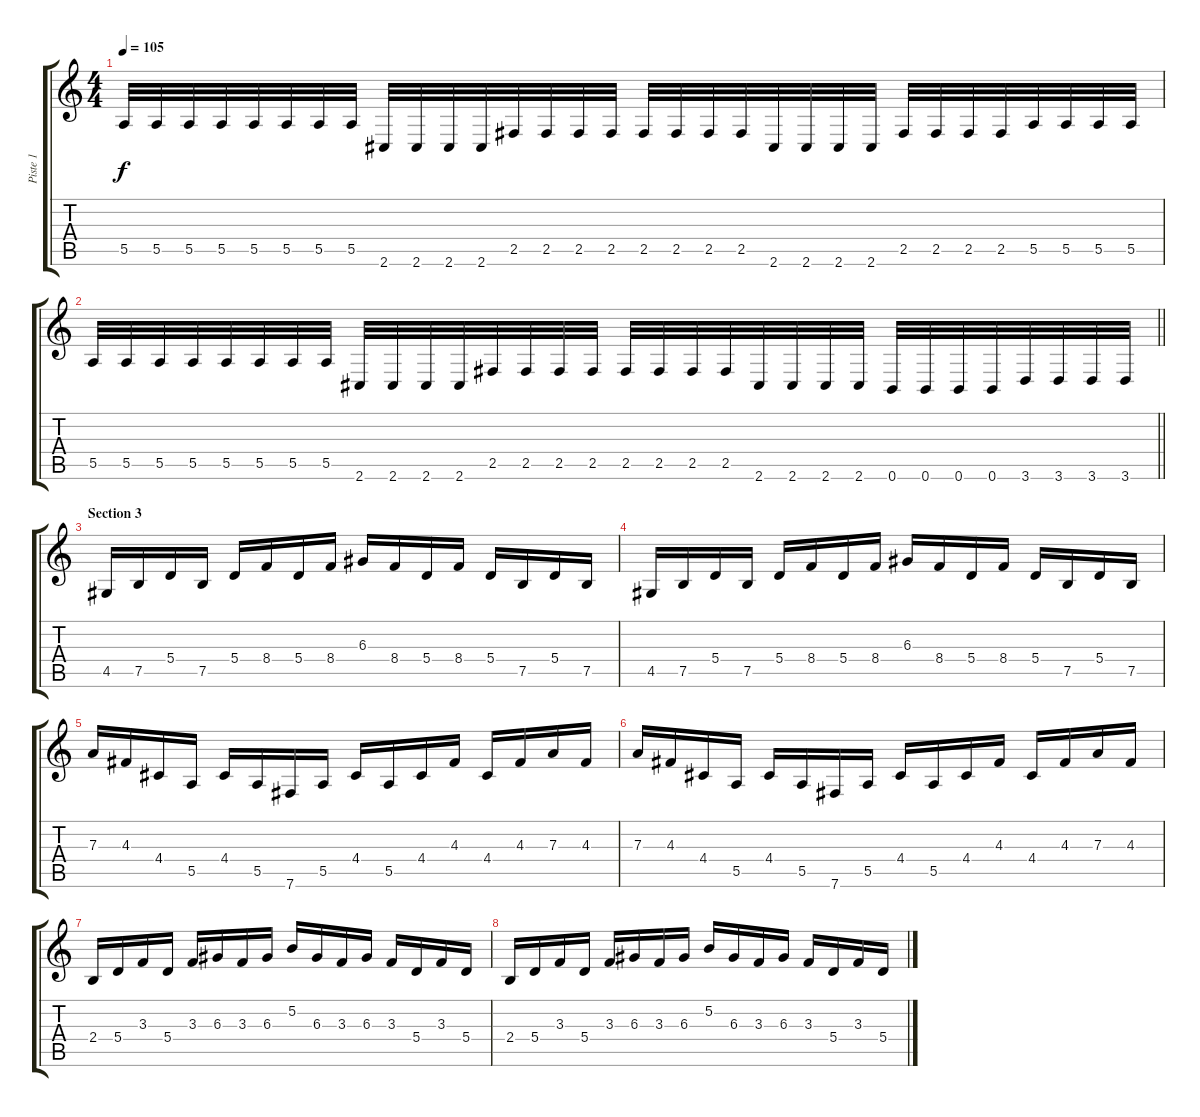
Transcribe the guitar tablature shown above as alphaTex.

\track ("Piste 1" "Piste 1") {instrument distortionguitar}
\staff {score tabs}
\tuning (B3 Gb3 D3 A2 E2 B1) {hide}
\ts (4 4)
\tempo 105
\clef g2
\ks c
5.5.32{dy f} 5.5.32 5.5.32 5.5.32 5.5.32 5.5.32 5.5.32 5.5.32 2.6.32 2.6.32 2.6.32 2.6.32 2.5.32 2.5.32 2.5.32 2.5.32 2.5.32 2.5.32 2.5.32 2.5.32 2.6.32 2.6.32 2.6.32 2.6.32 2.5.32 2.5.32 2.5.32 2.5.32 5.5.32 5.5.32 5.5.32 5.5.32 |
\barLineRight lightlight
5.5.32 5.5.32 5.5.32 5.5.32 5.5.32 5.5.32 5.5.32 5.5.32 2.6.32 2.6.32 2.6.32 2.6.32 2.5.32 2.5.32 2.5.32 2.5.32 2.5.32 2.5.32 2.5.32 2.5.32 2.6.32 2.6.32 2.6.32 2.6.32 0.6.32 0.6.32 0.6.32 0.6.32 3.6.32 3.6.32 3.6.32 3.6.32 |
\section ("" "Section 3")
4.5.16 7.5.16 5.4.16 7.5.16 5.4.16 8.4.16 5.4.16 8.4.16 6.3.16 8.4.16 5.4.16 8.4.16 5.4.16 7.5.16 5.4.16 7.5.16 |
4.5.16 7.5.16 5.4.16 7.5.16 5.4.16 8.4.16 5.4.16 8.4.16 6.3.16 8.4.16 5.4.16 8.4.16 5.4.16 7.5.16 5.4.16 7.5.16 |
7.3.16 4.3.16 4.4.16 5.5.16 4.4.16 5.5.16 7.6.16 5.5.16 4.4.16 5.5.16 4.4.16 4.3.16 4.4.16 4.3.16 7.3.16 4.3.16 |
7.3.16 4.3.16 4.4.16 5.5.16 4.4.16 5.5.16 7.6.16 5.5.16 4.4.16 5.5.16 4.4.16 4.3.16 4.4.16 4.3.16 7.3.16 4.3.16 |
2.4.16 5.4.16 3.3.16 5.4.16 3.3.16 6.3.16 3.3.16 6.3.16 5.2.16 6.3.16 3.3.16 6.3.16 3.3.16 5.4.16 3.3.16 5.4.16 |
2.4.16 5.4.16 3.3.16 5.4.16 3.3.16 6.3.16 3.3.16 6.3.16 5.2.16 6.3.16 3.3.16 6.3.16 3.3.16 5.4.16 3.3.16 5.4.16
